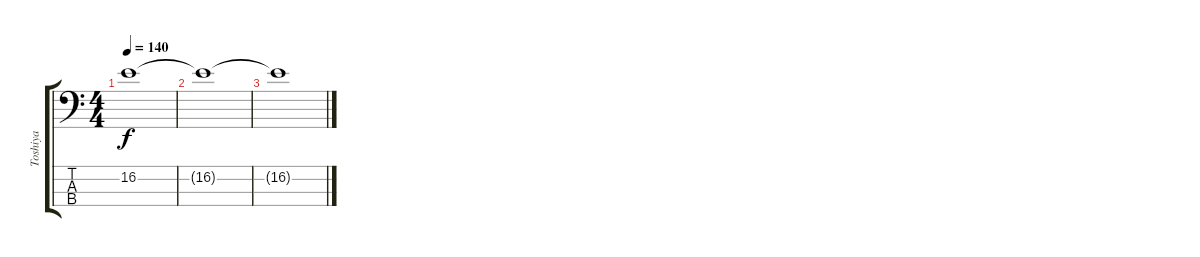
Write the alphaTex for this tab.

\track ("Toshiya" "Toshiya") {instrument electricbasspick}
\staff {score tabs}
\tuning (F2 C2 G1 D1) {hide}
\ts (4 4)
\tempo 140
\clef f4
\ks c
16.2{t}.1{dy f} |
16.2{t}.1 |
16.2{t}.1
